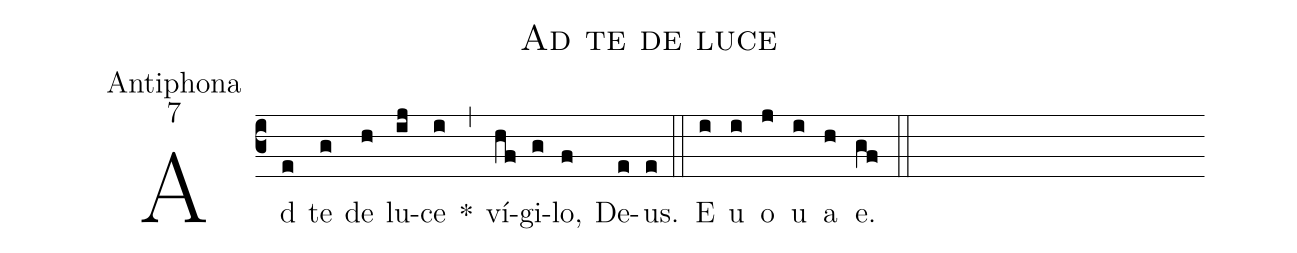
name:Ad te de luce;
office-part:Antiphona;
mode:7;
%%
(c3)Ad(e) te(g) de(h) lu(ij)ce(i) <sp>*</sp>(,) ví(hf)gi(g)lo,(f) De(e)us.(e) (::)
E(i) u(i) o(j) u(i) a(h) e.(gf) (::)
